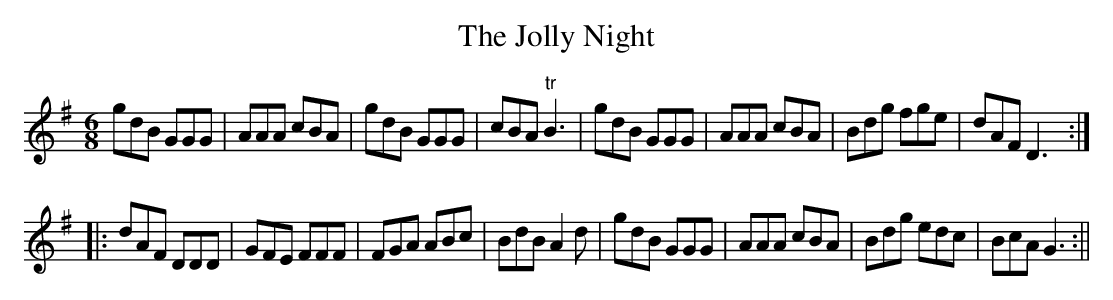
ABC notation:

X:1
T:Jolly Night, The
M:6/8
L:1/8
K:G
gdB GGG | AAA cBA | gdB GGG | cBA "tr"B3 | gdB GGG | AAA cBA | Bdg fge | dAF D3 :|
|: dAF DDD | GFE FFF | FGA ABc | BdB A2d | gdB GGG | AAA cBA | Bdg edc | BcA G3 :||
